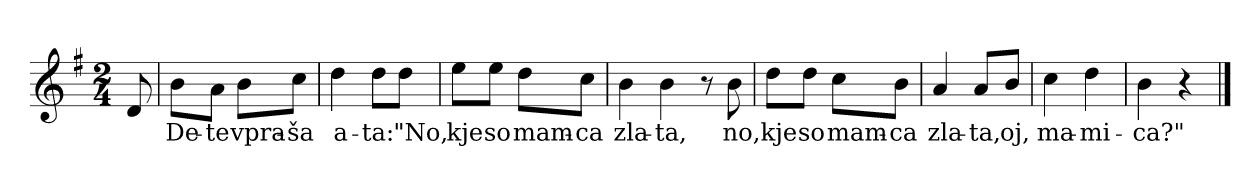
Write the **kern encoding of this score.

**kern	**text
*part1	*part1
*staff1	*staff1
*clefG2	*
*k[f#]	*
*G:	*
*M2/4	*
*MM72	*
=	=
8d/	.
=1	=1
8b\L	De-
8a\J	-te
8b\L	vpra-
8cc\J	-ša
=2	=2
4dd\	a-
8dd\L	-ta:
8dd\J	"No,
=3	=3
8ee\L	kje
8ee\J	so
8dd\L	mam-
8cc\J	-ca
=4	=4
4b\	zla-
4b\	-ta,
8r	.
8b\	no,
=5	=5
8dd\L	kje
8dd\J	so
8cc\L	mam-
8b\J	-ca
=6	=6
4a/	zla-
8a/L	-ta,
8b/J	oj,
=7	=7
4cc\	ma-
4dd\	-mi-
!!LO:LB:g=z
=8	=8
4b\	-ca?"
4r	.
==	==
*-	*-
